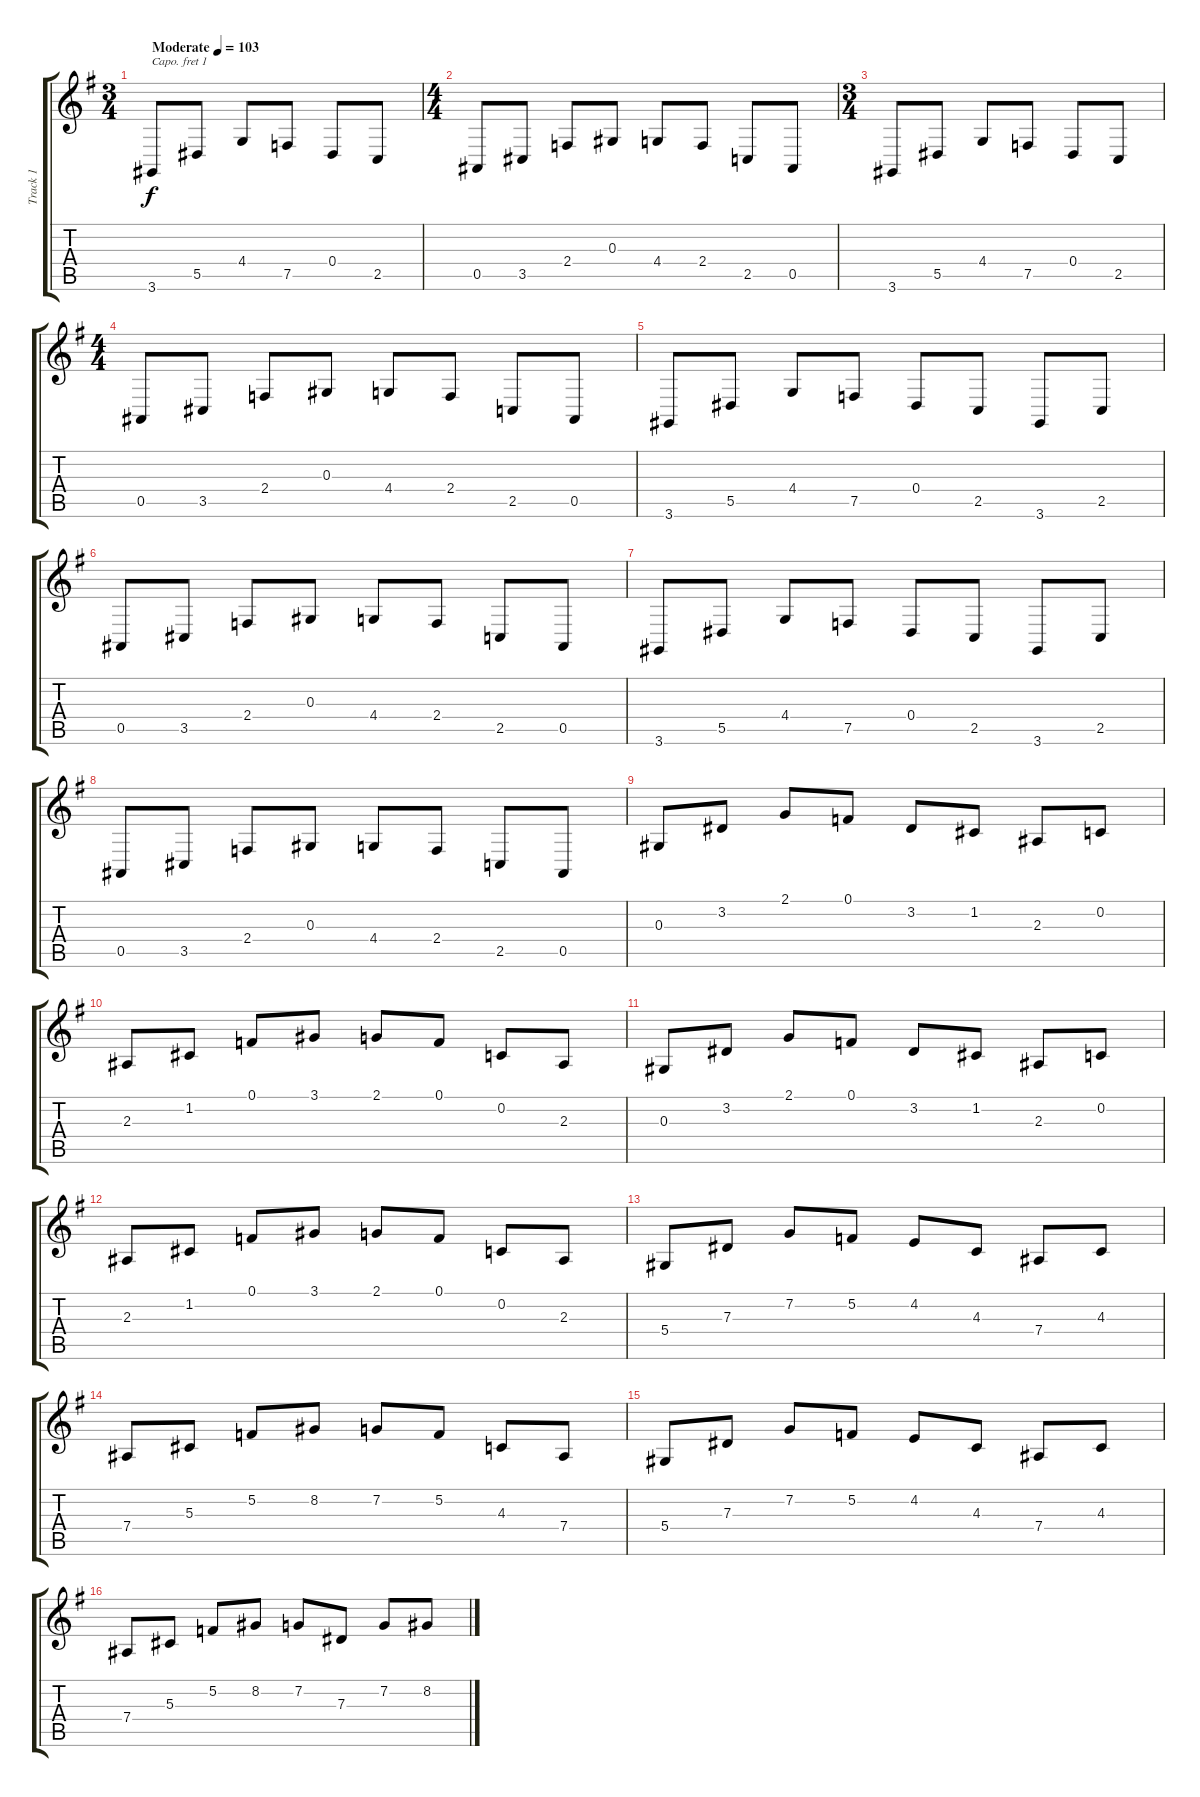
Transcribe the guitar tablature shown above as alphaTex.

\track ("Track 1" "Track 1") {instrument lead2sawtooth}
\staff {score tabs}
\capo 1
\tuning (E4 B3 G3 D3 A2 E2) {hide}
\ts (3 4)
\tempo (103 "Moderate")
\clef g2
\ks g
3.6.8{dy f instrument lead2sawtooth} 5.5.8 4.4.8 7.5.8 0.4.8 2.5.8 |
\ts (4 4)
0.5.8 3.5.8 2.4.8 0.3.8 4.4.8 2.4.8 2.5.8 0.5.8 |
\ts (3 4)
3.6.8 5.5.8 4.4.8 7.5.8 0.4.8 2.5.8 |
\ts (4 4)
0.5.8 3.5.8 2.4.8 0.3.8 4.4.8 2.4.8 2.5.8 0.5.8 |
3.6.8 5.5.8 4.4.8 7.5.8 0.4.8 2.5.8 3.6.8 2.5.8 |
0.5.8 3.5.8 2.4.8 0.3.8 4.4.8 2.4.8 2.5.8 0.5.8 |
3.6.8 5.5.8 4.4.8 7.5.8 0.4.8 2.5.8 3.6.8 2.5.8 |
0.5.8 3.5.8 2.4.8 0.3.8 4.4.8 2.4.8 2.5.8 0.5.8 |
0.3.8 3.2.8 2.1.8 0.1.8 3.2.8 1.2.8 2.3.8 0.2.8 |
2.3.8 1.2.8 0.1.8 3.1.8 2.1.8 0.1.8 0.2.8 2.3.8 |
0.3.8 3.2.8 2.1.8 0.1.8 3.2.8 1.2.8 2.3.8 0.2.8 |
2.3.8 1.2.8 0.1.8 3.1.8 2.1.8 0.1.8 0.2.8 2.3.8 |
5.4.8 7.3.8 7.2.8 5.2.8 4.2.8 4.3.8 7.4.8 4.3.8 |
7.4.8 5.3.8 5.2.8 8.2.8 7.2.8 5.2.8 4.3.8 7.4.8 |
5.4.8 7.3.8 7.2.8 5.2.8 4.2.8 4.3.8 7.4.8 4.3.8 |
7.4.8 5.3.8 5.2.8 8.2.8 7.2.8 7.3.8 7.2.8 8.2.8
